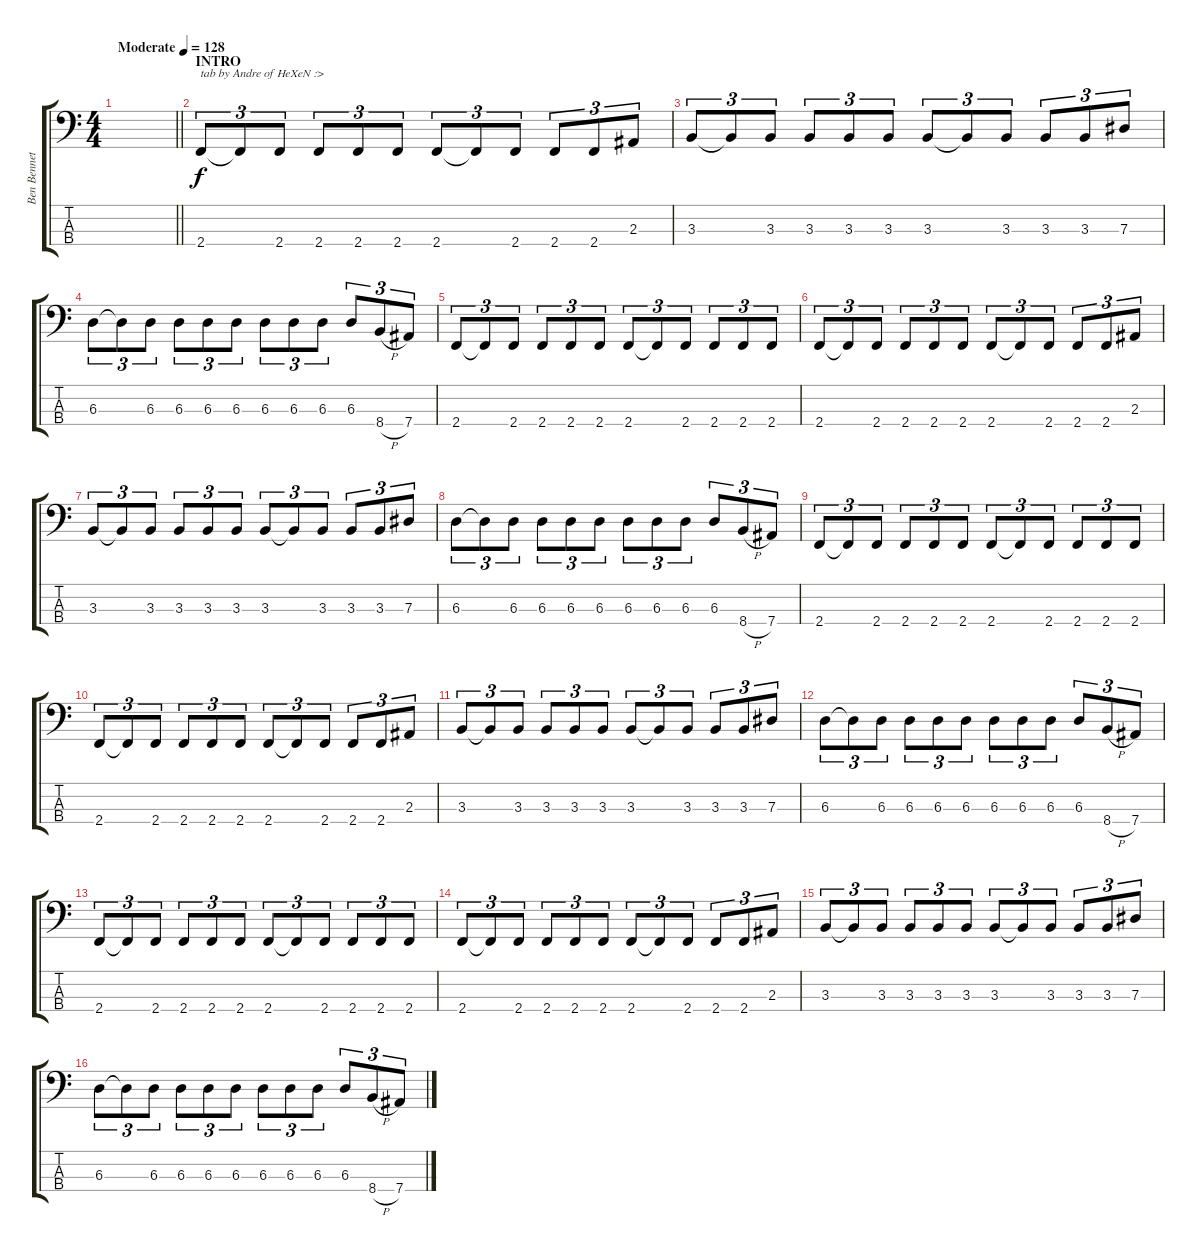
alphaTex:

\track ("Ben Bennett" "Ben Bennet") {instrument electricbassfinger}
\staff {score tabs}
\tuning (Gb2 Db2 Ab1 Eb1) {hide}
\ts (4 4)
\tempo (128 "Moderate")
\clef f4
\barLineRight lightlight
\ks c
|
\section ("" "INTRO")
2.4.8{tu (3 2) txt "tab by Andre of HeXeN :>"} 2.4{t}.8{tu (3 2)} 2.4.8{tu (3 2)} 2.4.8{tu (3 2)} 2.4.8{tu (3 2)} 2.4.8{tu (3 2)} 2.4.8{tu (3 2)} 2.4{t}.8{tu (3 2)} 2.4.8{tu (3 2)} 2.4.8{tu (3 2)} 2.4.8{tu (3 2)} 2.3.8{tu (3 2)} |
3.3.8{tu (3 2)} 3.3{t}.8{tu (3 2)} 3.3.8{tu (3 2)} 3.3.8{tu (3 2)} 3.3.8{tu (3 2)} 3.3.8{tu (3 2)} 3.3.8{tu (3 2)} 3.3{t}.8{tu (3 2)} 3.3.8{tu (3 2)} 3.3.8{tu (3 2)} 3.3.8{tu (3 2)} 7.3.8{tu (3 2)} |
6.3.8{tu (3 2)} 6.3{t}.8{tu (3 2)} 6.3.8{tu (3 2)} 6.3.8{tu (3 2)} 6.3.8{tu (3 2)} 6.3.8{tu (3 2)} 6.3.8{tu (3 2)} 6.3.8{tu (3 2)} 6.3.8{tu (3 2)} 6.3.8{tu (3 2)} 8.4{h}.8{tu (3 2)} 7.4.8{tu (3 2)} |
2.4.8{tu (3 2)} 2.4{t}.8{tu (3 2)} 2.4.8{tu (3 2)} 2.4.8{tu (3 2)} 2.4.8{tu (3 2)} 2.4.8{tu (3 2)} 2.4.8{tu (3 2)} 2.4{t}.8{tu (3 2)} 2.4.8{tu (3 2)} 2.4.8{tu (3 2)} 2.4.8{tu (3 2)} 2.4.8{tu (3 2)} |
2.4.8{tu (3 2)} 2.4{t}.8{tu (3 2)} 2.4.8{tu (3 2)} 2.4.8{tu (3 2)} 2.4.8{tu (3 2)} 2.4.8{tu (3 2)} 2.4.8{tu (3 2)} 2.4{t}.8{tu (3 2)} 2.4.8{tu (3 2)} 2.4.8{tu (3 2)} 2.4.8{tu (3 2)} 2.3.8{tu (3 2)} |
3.3.8{tu (3 2)} 3.3{t}.8{tu (3 2)} 3.3.8{tu (3 2)} 3.3.8{tu (3 2)} 3.3.8{tu (3 2)} 3.3.8{tu (3 2)} 3.3.8{tu (3 2)} 3.3{t}.8{tu (3 2)} 3.3.8{tu (3 2)} 3.3.8{tu (3 2)} 3.3.8{tu (3 2)} 7.3.8{tu (3 2)} |
6.3.8{tu (3 2)} 6.3{t}.8{tu (3 2)} 6.3.8{tu (3 2)} 6.3.8{tu (3 2)} 6.3.8{tu (3 2)} 6.3.8{tu (3 2)} 6.3.8{tu (3 2)} 6.3.8{tu (3 2)} 6.3.8{tu (3 2)} 6.3.8{tu (3 2)} 8.4{h}.8{tu (3 2)} 7.4.8{tu (3 2)} |
2.4.8{tu (3 2)} 2.4{t}.8{tu (3 2)} 2.4.8{tu (3 2)} 2.4.8{tu (3 2)} 2.4.8{tu (3 2)} 2.4.8{tu (3 2)} 2.4.8{tu (3 2)} 2.4{t}.8{tu (3 2)} 2.4.8{tu (3 2)} 2.4.8{tu (3 2)} 2.4.8{tu (3 2)} 2.4.8{tu (3 2)} |
2.4.8{tu (3 2)} 2.4{t}.8{tu (3 2)} 2.4.8{tu (3 2)} 2.4.8{tu (3 2)} 2.4.8{tu (3 2)} 2.4.8{tu (3 2)} 2.4.8{tu (3 2)} 2.4{t}.8{tu (3 2)} 2.4.8{tu (3 2)} 2.4.8{tu (3 2)} 2.4.8{tu (3 2)} 2.3.8{tu (3 2)} |
3.3.8{tu (3 2)} 3.3{t}.8{tu (3 2)} 3.3.8{tu (3 2)} 3.3.8{tu (3 2)} 3.3.8{tu (3 2)} 3.3.8{tu (3 2)} 3.3.8{tu (3 2)} 3.3{t}.8{tu (3 2)} 3.3.8{tu (3 2)} 3.3.8{tu (3 2)} 3.3.8{tu (3 2)} 7.3.8{tu (3 2)} |
6.3.8{tu (3 2)} 6.3{t}.8{tu (3 2)} 6.3.8{tu (3 2)} 6.3.8{tu (3 2)} 6.3.8{tu (3 2)} 6.3.8{tu (3 2)} 6.3.8{tu (3 2)} 6.3.8{tu (3 2)} 6.3.8{tu (3 2)} 6.3.8{tu (3 2)} 8.4{h}.8{tu (3 2)} 7.4.8{tu (3 2)} |
2.4.8{tu (3 2)} 2.4{t}.8{tu (3 2)} 2.4.8{tu (3 2)} 2.4.8{tu (3 2)} 2.4.8{tu (3 2)} 2.4.8{tu (3 2)} 2.4.8{tu (3 2)} 2.4{t}.8{tu (3 2)} 2.4.8{tu (3 2)} 2.4.8{tu (3 2)} 2.4.8{tu (3 2)} 2.4.8{tu (3 2)} |
2.4.8{tu (3 2)} 2.4{t}.8{tu (3 2)} 2.4.8{tu (3 2)} 2.4.8{tu (3 2)} 2.4.8{tu (3 2)} 2.4.8{tu (3 2)} 2.4.8{tu (3 2)} 2.4{t}.8{tu (3 2)} 2.4.8{tu (3 2)} 2.4.8{tu (3 2)} 2.4.8{tu (3 2)} 2.3.8{tu (3 2)} |
3.3.8{tu (3 2)} 3.3{t}.8{tu (3 2)} 3.3.8{tu (3 2)} 3.3.8{tu (3 2)} 3.3.8{tu (3 2)} 3.3.8{tu (3 2)} 3.3.8{tu (3 2)} 3.3{t}.8{tu (3 2)} 3.3.8{tu (3 2)} 3.3.8{tu (3 2)} 3.3.8{tu (3 2)} 7.3.8{tu (3 2)} |
6.3.8{tu (3 2)} 6.3{t}.8{tu (3 2)} 6.3.8{tu (3 2)} 6.3.8{tu (3 2)} 6.3.8{tu (3 2)} 6.3.8{tu (3 2)} 6.3.8{tu (3 2)} 6.3.8{tu (3 2)} 6.3.8{tu (3 2)} 6.3.8{tu (3 2)} 8.4{h}.8{tu (3 2)} 7.4.8{tu (3 2)}
